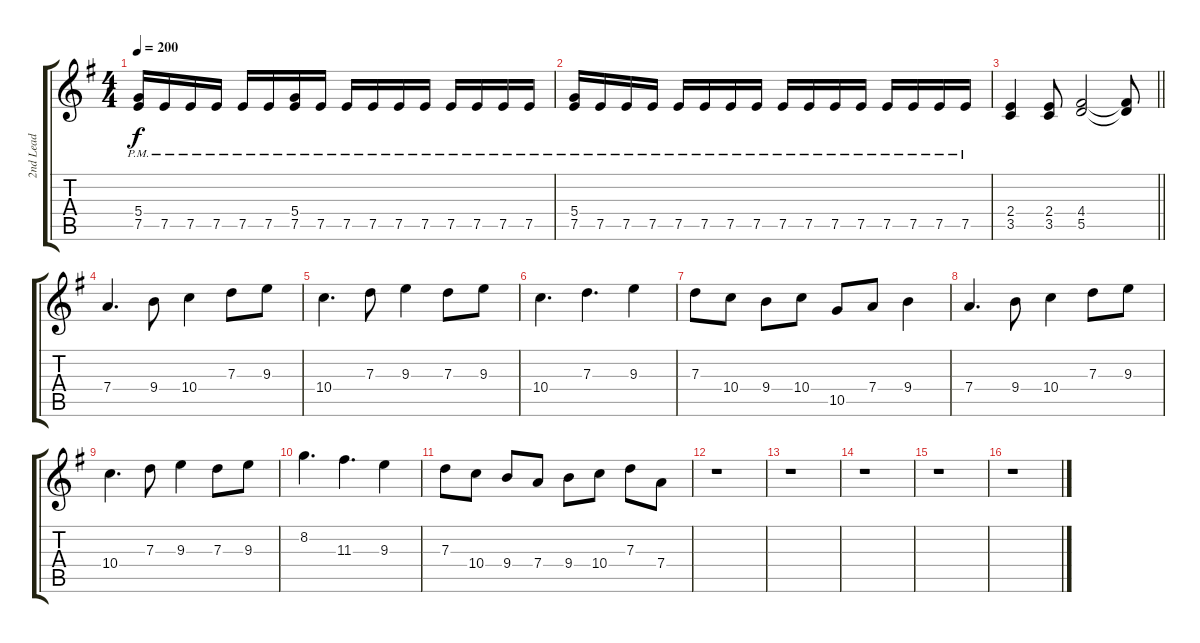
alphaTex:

\track ("2nd Lead" "2nd Lead") {instrument distortionguitar}
\staff {score tabs}
\tuning (E4 B3 G3 D3 A2 E2) {hide}
\ts (4 4)
\tempo 200
\clef g2
\ks g
(5.4{pm} 7.5{pm}).16{dy f} 7.5{pm}.16 7.5{pm}.16 7.5{pm}.16 7.5{pm}.16 7.5{pm}.16 (5.4{pm} 7.5{pm}).16 7.5{pm}.16 7.5{pm}.16 7.5{pm}.16 7.5{pm}.16 7.5{pm}.16 7.5{pm}.16 7.5{pm}.16 7.5{pm}.16 7.5{pm}.16 |
(5.4{pm} 7.5{pm}).16 7.5{pm}.16 7.5{pm}.16 7.5{pm}.16 7.5{pm}.16 7.5{pm}.16 7.5{pm}.16 7.5{pm}.16 7.5{pm}.16 7.5{pm}.16 7.5{pm}.16 7.5{pm}.16 7.5{pm}.16 7.5{pm}.16 7.5{pm}.16 7.5{pm}.16 |
\barLineRight lightlight
(2.4 3.5).4 (2.4 3.5).8 (4.4 5.5).2 (4.4{t} 5.5{t}).8 |
7.4.4{d} 9.4.8 10.4.4 7.3.8 9.3.8 |
10.4.4{d} 7.3.8 9.3.4 7.3.8 9.3.8 |
10.4.4{d} 7.3.4{d} 9.3.4 |
7.3.8 10.4.8 9.4.8 10.4.8 10.5.8 7.4.8 9.4.4 |
7.4.4{d} 9.4.8 10.4.4 7.3.8 9.3.8 |
10.4.4{d} 7.3.8 9.3.4 7.3.8 9.3.8 |
8.2.4{d} 11.3.4{d} 9.3.4 |
7.3.8 10.4.8 9.4.8 7.4.8 9.4.8 10.4.8 7.3.8 7.4.8 |
r.1 |
r.1 |
r.1 |
r.1 |
r.1
